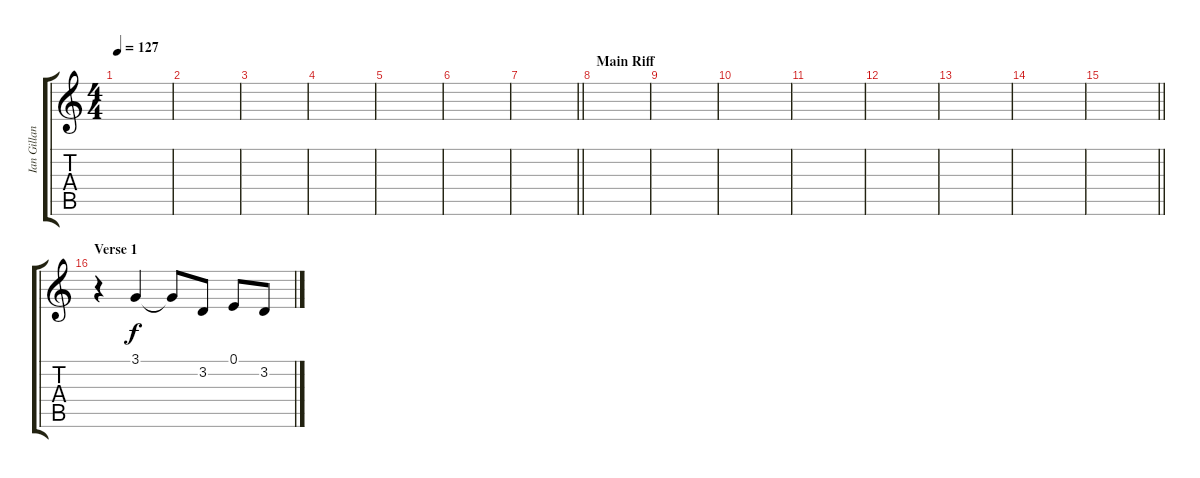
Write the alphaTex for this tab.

\track ("Ian Gillan" "Ian Gillan") {instrument oboe}
\staff {score tabs}
\tuning (E4 B3 G3 D3 A2 E2) {hide}
\ts (4 4)
\tempo 127
\clef g2
\ks c
|
|
|
|
|
|
\barLineRight lightlight
|
\section ("" "Main Riff")
|
|
|
|
|
|
|
\barLineRight lightlight
|
\section ("" "Verse 1")
r.4 3.1.4 3.1{t}.8 3.2.8 0.1.8 3.2.8
